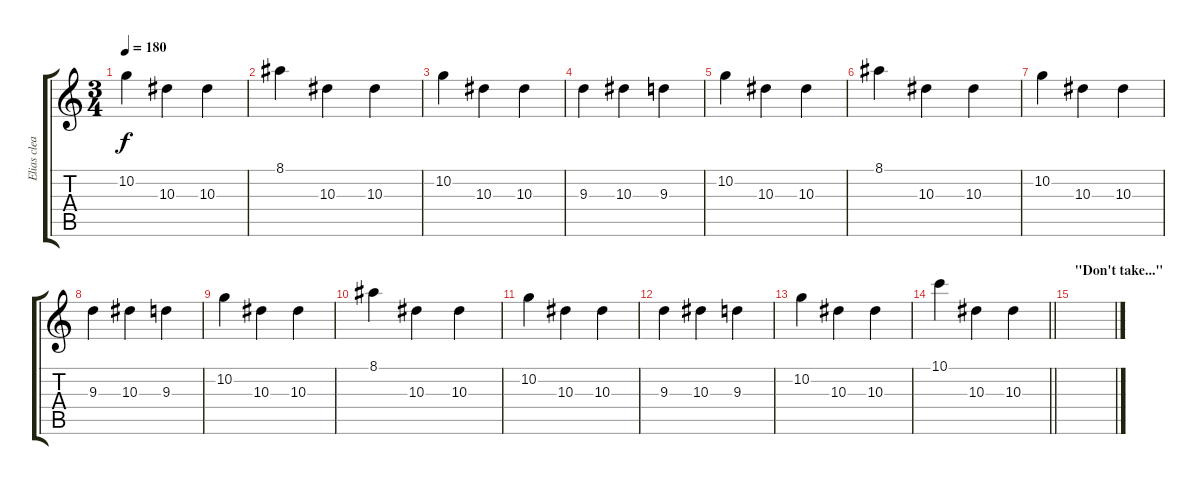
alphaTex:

\track ("Elias clean" "Elias clea") {instrument electricguitarclean}
\staff {score tabs}
\tuning (D4 A3 F3 C3 G2 C2) {hide}
\ts (3 4)
\tempo 180
\clef g2
\ks c
10.2.4{dy f} 10.3.4 10.3.4 |
8.1.4 10.3.4 10.3.4 |
10.2.4 10.3.4 10.3.4 |
9.3.4 10.3.4 9.3.4 |
10.2.4 10.3.4 10.3.4 |
8.1.4 10.3.4 10.3.4 |
10.2.4 10.3.4 10.3.4 |
9.3.4 10.3.4 9.3.4 |
10.2.4 10.3.4 10.3.4 |
8.1.4 10.3.4 10.3.4 |
10.2.4 10.3.4 10.3.4 |
9.3.4 10.3.4 9.3.4 |
10.2.4 10.3.4 10.3.4 |
\barLineRight lightlight
10.1.4 10.3.4 10.3.4 |
\section ("" "\"Don't take...\"")
